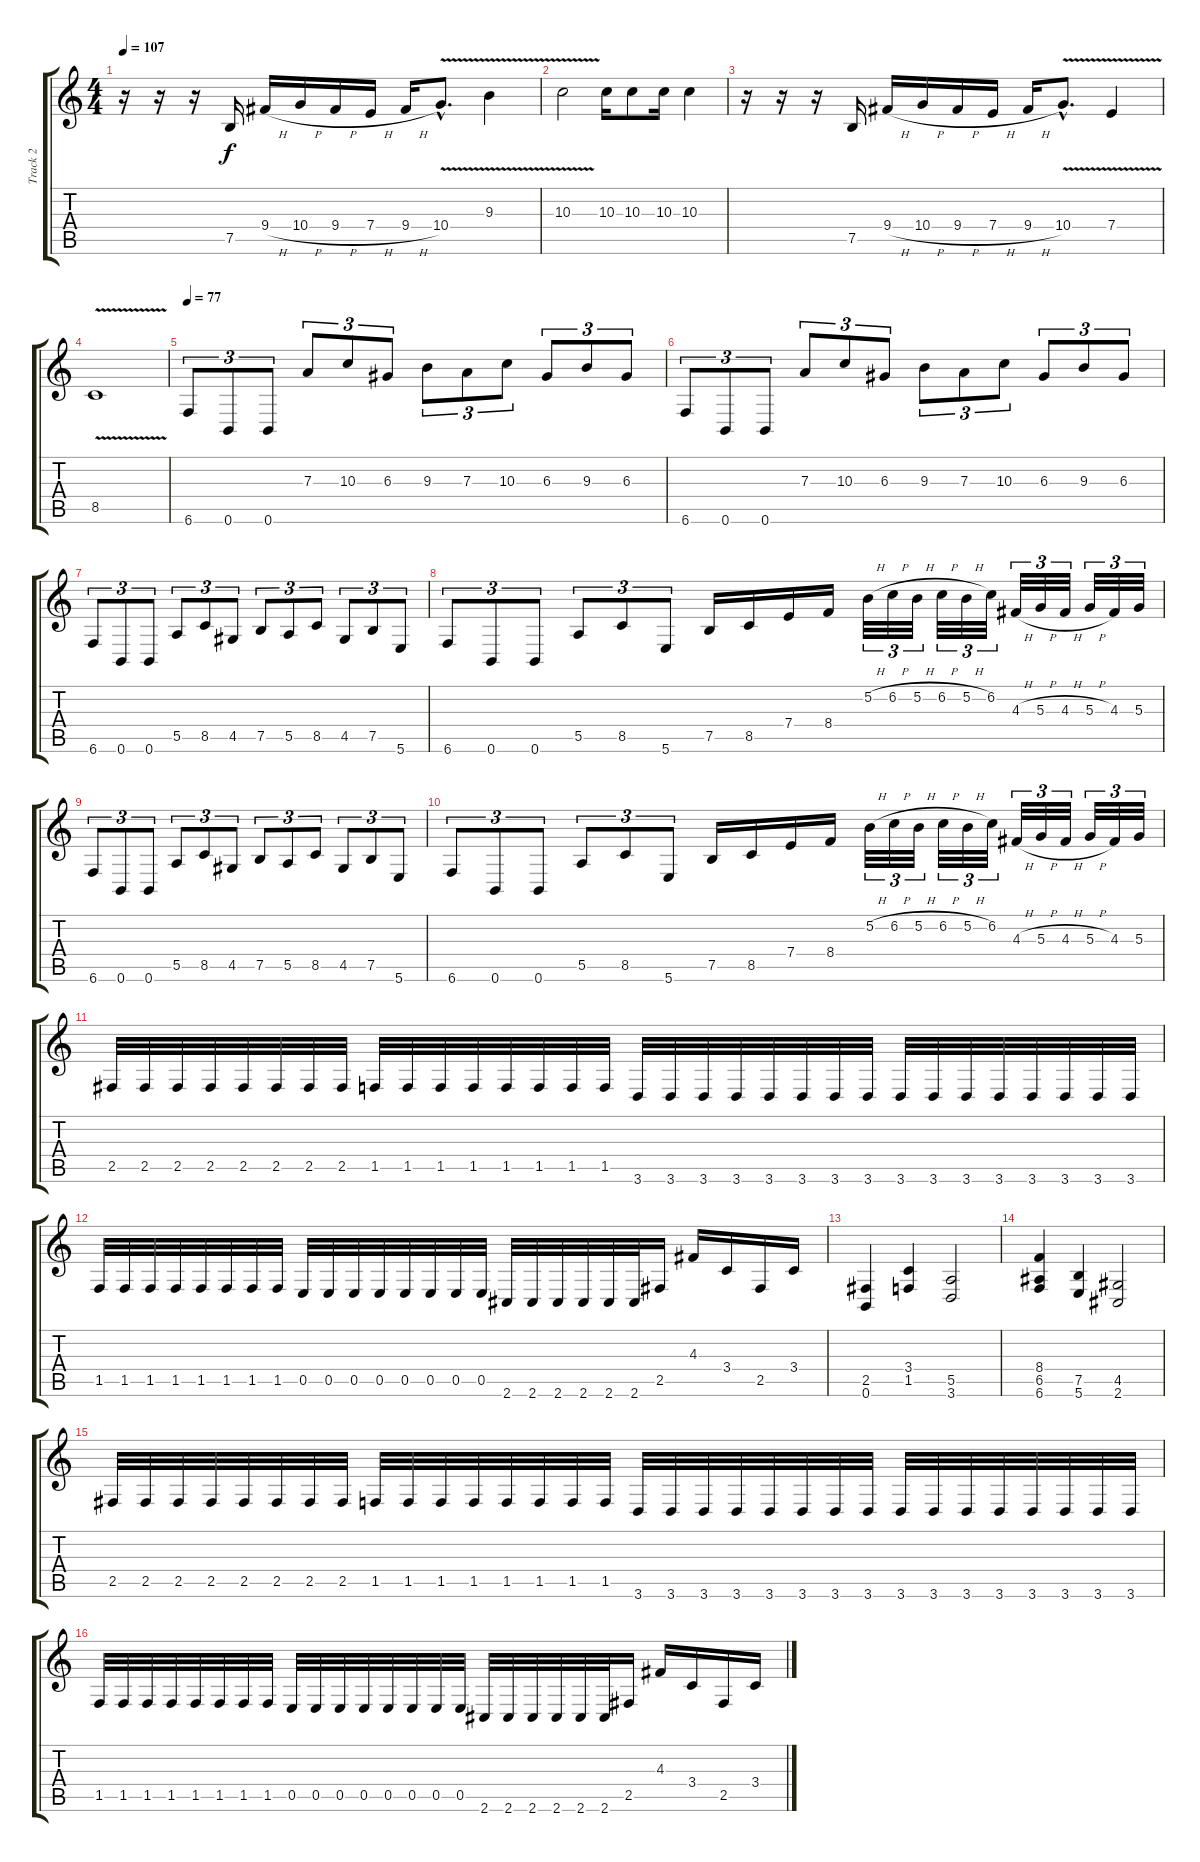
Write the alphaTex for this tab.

\track ("Track 2" "Track 2") {instrument distortionguitar}
\staff {score tabs}
\tuning (B3 Gb3 D3 A2 E2 B1) {hide}
\ts (4 4)
\tempo 107
\clef g2
\ks c
r.16{dy f} r.16 r.16 7.5.16 9.4{h}.16 10.4{h}.16 9.4{h}.16 7.4{h}.16 9.4{h}.16 10.4{v hac}.8{d} 9.3{v}.4 |
10.3{v}.2 10.3.16{instrument guitarharmonics} 10.3.8 10.3.16 10.3.4 |
r.16{instrument distortionguitar} r.16 r.16 7.5.16 9.4{h}.16 10.4{h}.16 9.4{h}.16 7.4{h}.16 9.4{h}.16 10.4{v hac}.8{d} 7.4{v}.4 |
8.5{v}.1 |
\tempo 77
6.6.8{tu (3 2)} 0.6.8{tu (3 2)} 0.6.8{tu (3 2)} 7.3.8{tu (3 2)} 10.3.8{tu (3 2)} 6.3.8{tu (3 2)} 9.3.8{tu (3 2)} 7.3.8{tu (3 2)} 10.3.8{tu (3 2)} 6.3.8{tu (3 2)} 9.3.8{tu (3 2)} 6.3.8{tu (3 2)} |
6.6.8{tu (3 2)} 0.6.8{tu (3 2)} 0.6.8{tu (3 2)} 7.3.8{tu (3 2)} 10.3.8{tu (3 2)} 6.3.8{tu (3 2)} 9.3.8{tu (3 2)} 7.3.8{tu (3 2)} 10.3.8{tu (3 2)} 6.3.8{tu (3 2)} 9.3.8{tu (3 2)} 6.3.8{tu (3 2)} |
6.6.8{tu (3 2)} 0.6.8{tu (3 2)} 0.6.8{tu (3 2)} 5.5.8{tu (3 2)} 8.5.8{tu (3 2)} 4.5.8{tu (3 2)} 7.5.8{tu (3 2)} 5.5.8{tu (3 2)} 8.5.8{tu (3 2)} 4.5.8{tu (3 2)} 7.5.8{tu (3 2)} 5.6.8{tu (3 2)} |
6.6.8{tu (3 2)} 0.6.8{tu (3 2)} 0.6.8{tu (3 2)} 5.5.8{tu (3 2)} 8.5.8{tu (3 2)} 5.6.8{tu (3 2)} 7.5.16 8.5.16 7.4.16 8.4.16 5.2{h}.32{tu (3 2)} 6.2{h}.32{tu (3 2)} 5.2{h}.32{tu (3 2)} 6.2{h}.32{tu (3 2)} 5.2{h}.32{tu (3 2)} 6.2.32{tu (3 2)} 4.3{h}.32{tu (3 2)} 5.3{h}.32{tu (3 2)} 4.3{h}.32{tu (3 2)} 5.3{h}.32{tu (3 2)} 4.3.32{tu (3 2)} 5.3.32{tu (3 2)} |
6.6.8{tu (3 2)} 0.6.8{tu (3 2)} 0.6.8{tu (3 2)} 5.5.8{tu (3 2)} 8.5.8{tu (3 2)} 4.5.8{tu (3 2)} 7.5.8{tu (3 2)} 5.5.8{tu (3 2)} 8.5.8{tu (3 2)} 4.5.8{tu (3 2)} 7.5.8{tu (3 2)} 5.6.8{tu (3 2)} |
6.6.8{tu (3 2)} 0.6.8{tu (3 2)} 0.6.8{tu (3 2)} 5.5.8{tu (3 2)} 8.5.8{tu (3 2)} 5.6.8{tu (3 2)} 7.5.16 8.5.16 7.4.16 8.4.16 5.2{h}.32{tu (3 2)} 6.2{h}.32{tu (3 2)} 5.2{h}.32{tu (3 2)} 6.2{h}.32{tu (3 2)} 5.2{h}.32{tu (3 2)} 6.2.32{tu (3 2)} 4.3{h}.32{tu (3 2)} 5.3{h}.32{tu (3 2)} 4.3{h}.32{tu (3 2)} 5.3{h}.32{tu (3 2)} 4.3.32{tu (3 2)} 5.3.32{tu (3 2)} |
2.5.32 2.5.32 2.5.32 2.5.32 2.5.32 2.5.32 2.5.32 2.5.32 1.5.32 1.5.32 1.5.32 1.5.32 1.5.32 1.5.32 1.5.32 1.5.32 3.6.32 3.6.32 3.6.32 3.6.32 3.6.32 3.6.32 3.6.32 3.6.32 3.6.32 3.6.32 3.6.32 3.6.32 3.6.32 3.6.32 3.6.32 3.6.32 |
1.5.32 1.5.32 1.5.32 1.5.32 1.5.32 1.5.32 1.5.32 1.5.32 0.5.32 0.5.32 0.5.32 0.5.32 0.5.32 0.5.32 0.5.32 0.5.32 2.6.32 2.6.32 2.6.32 2.6.32 2.6.32 2.6.32 2.5.16 4.3.16 3.4.16 2.5.16 3.4.16 |
(2.5 0.6).4 (3.4 1.5).4 (5.5 3.6).2 |
(8.4 6.5 6.6).4 (7.5 5.6).4 (4.5 2.6).2 |
2.5.32 2.5.32 2.5.32 2.5.32 2.5.32 2.5.32 2.5.32 2.5.32 1.5.32 1.5.32 1.5.32 1.5.32 1.5.32 1.5.32 1.5.32 1.5.32 3.6.32 3.6.32 3.6.32 3.6.32 3.6.32 3.6.32 3.6.32 3.6.32 3.6.32 3.6.32 3.6.32 3.6.32 3.6.32 3.6.32 3.6.32 3.6.32 |
1.5.32 1.5.32 1.5.32 1.5.32 1.5.32 1.5.32 1.5.32 1.5.32 0.5.32 0.5.32 0.5.32 0.5.32 0.5.32 0.5.32 0.5.32 0.5.32 2.6.32 2.6.32 2.6.32 2.6.32 2.6.32 2.6.32 2.5.16 4.3.16 3.4.16 2.5.16 3.4.16
